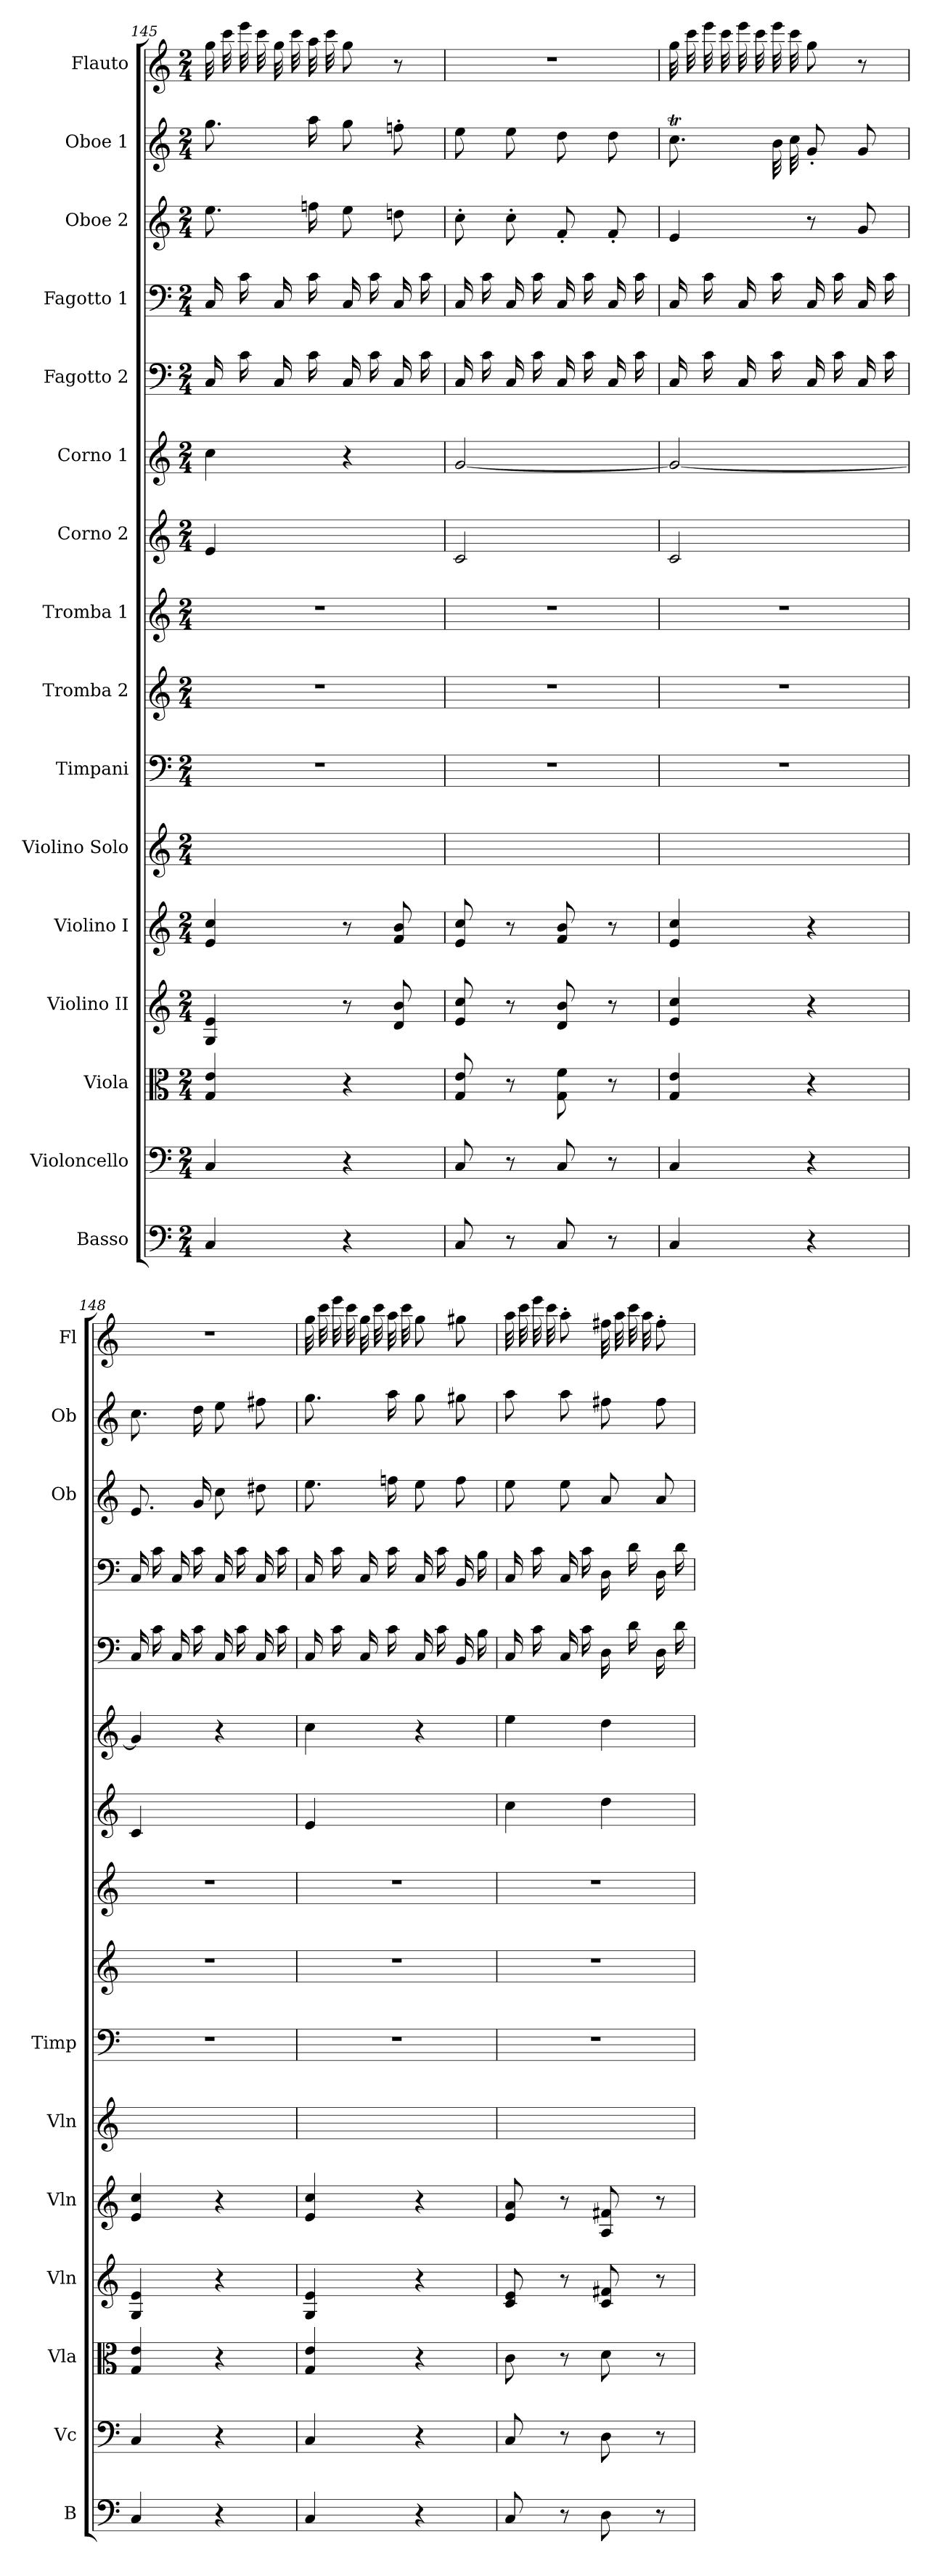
**kern	**kern	**kern	**kern	**kern	**kern	**kern	**kern	**kern	**kern	**kern	**kern	**kern	**kern	**kern	**kern
*part16	*part15	*part14	*part13	*part12	*part11	*part10	*part9	*part8	*part7	*part6	*part5	*part4	*part3	*part2	*part1
*staff16	*staff15	*staff14	*staff13	*staff12	*staff11	*staff10	*staff9	*staff8	*staff7	*staff6	*staff5	*staff4	*staff3	*staff2	*staff1
*I"Basso	*I"Violoncello	*I"Viola	*I"Violino II	*I"Violino I	*I"Violino Solo	*I"Timpani	*I"Tromba 2	*I"Tromba 1	*I"Corno 2	*I"Corno 1	*I"Fagotto 2	*I"Fagotto 1	*I"Oboe 2	*I"Oboe 1	*I"Flauto
*I'B	*I'Vc	*I'Vla	*I'Vln	*I'Vln	*I'Vln	*I'Timp	*	*	*	*	*	*	*I'Ob	*I'Ob	*I'Fl
*clefF4	*clefF4	*clefC3	*clefG2	*clefG2	*clefG2	*clefF4	*clefG2	*clefG2	*clefG2	*clefG2	*clefF4	*clefF4	*clefG2	*clefG2	*clefG2
*ITrd7c12	*	*	*	*	*	*	*	*	*ITrd7c12	*ITrd7c12	*	*	*	*	*
*k[]	*k[]	*k[]	*k[]	*k[]	*	*	*	*	*	*	*k[]	*k[]	*k[]	*k[]	*k[]
*M2/4	*M2/4	*M2/4	*M2/4	*M2/4	*M2/4	*M2/4	*M2/4	*M2/4	*M2/4	*M2/4	*M2/4	*M2/4	*M2/4	*M2/4	*M2/4
=145	=145	=145	=145	=145	=145	=145	=145	=145	=145	=145	=145	=145	=145	=145	=145
4CC	4C	4G 4e	4G 4e	4e 4cc	2ryy	2r	2r	2r	4E	4c	16C	16C	8.ee	8.gg	32gg
.	.	.	.	.	.	.	.	.	.	.	.	.	.	.	32ccc
.	.	.	.	.	.	.	.	.	.	.	16c	16c	.	.	32eee
.	.	.	.	.	.	.	.	.	.	.	.	.	.	.	32ccc
.	.	.	.	.	.	.	.	.	.	.	16C	16C	.	.	32gg
.	.	.	.	.	.	.	.	.	.	.	.	.	.	.	32ccc
.	.	.	.	.	.	.	.	.	.	.	16c	16c	16ffn	16aa	32aa
.	.	.	.	.	.	.	.	.	.	.	.	.	.	.	32ccc
4r	4r	4r	8r	8r	.	.	.	.	4ryy	4r	16C	16C	8ee	8gg	8gg
.	.	.	.	.	.	.	.	.	.	.	16c	16c	.	.	.
.	.	.	8d 8b	8f 8b	.	.	.	.	.	.	16C	16C	8ddn	8ffn'	8r
.	.	.	.	.	.	.	.	.	.	.	16c	16c	.	.	.
=146	=146	=146	=146	=146	=146	=146	=146	=146	=146	=146	=146	=146	=146	=146	=146
8CC	8C	8G 8e	8e 8cc	8e 8cc	2ryy	2r	2r	2r	2C	[2G	16C	16C	8cc'	8ee	2r
.	.	.	.	.	.	.	.	.	.	.	16c	16c	.	.	.
8r	8r	8r	8r	8r	.	.	.	.	.	.	16C	16C	8cc'	8ee	.
.	.	.	.	.	.	.	.	.	.	.	16c	16c	.	.	.
8CC	8C	8G 8f	8d 8b	8f 8b	.	.	.	.	.	.	16C	16C	8f'	8dd	.
.	.	.	.	.	.	.	.	.	.	.	16c	16c	.	.	.
8r	8r	8r	8r	8r	.	.	.	.	.	.	16C	16C	8f'	8dd	.
.	.	.	.	.	.	.	.	.	.	.	16c	16c	.	.	.
=147	=147	=147	=147	=147	=147	=147	=147	=147	=147	=147	=147	=147	=147	=147	=147
4CC	4C	4G 4e	4e 4cc	4e 4cc	2ryy	2r	2r	2r	2C	2G_	16C	16C	4e	8.ccT	32gg
.	.	.	.	.	.	.	.	.	.	.	.	.	.	.	32ccc
.	.	.	.	.	.	.	.	.	.	.	16c	16c	.	.	32eee
.	.	.	.	.	.	.	.	.	.	.	.	.	.	.	32ccc
.	.	.	.	.	.	.	.	.	.	.	16C	16C	.	.	32eee
.	.	.	.	.	.	.	.	.	.	.	.	.	.	.	32ccc
.	.	.	.	.	.	.	.	.	.	.	16c	16c	.	32b	32eee
.	.	.	.	.	.	.	.	.	.	.	.	.	.	32cc	32ccc
4r	4r	4r	4r	4r	.	.	.	.	.	.	16C	16C	8r	8g'	8gg
.	.	.	.	.	.	.	.	.	.	.	16c	16c	.	.	.
.	.	.	.	.	.	.	.	.	.	.	16C	16C	8g	8g	8r
.	.	.	.	.	.	.	.	.	.	.	16c	16c	.	.	.
=148	=148	=148	=148	=148	=148	=148	=148	=148	=148	=148	=148	=148	=148	=148	=148
4CC	4C	4G 4e	4G 4e	4e 4cc	2ryy	2r	2r	2r	4C	4G]	16C	16C	8.e	8.cc	2r
.	.	.	.	.	.	.	.	.	.	.	16c	16c	.	.	.
.	.	.	.	.	.	.	.	.	.	.	16C	16C	.	.	.
.	.	.	.	.	.	.	.	.	.	.	16c	16c	16g	16dd	.
4r	4r	4r	4r	4r	.	.	.	.	4ryy	4r	16C	16C	8cc	8ee	.
.	.	.	.	.	.	.	.	.	.	.	16c	16c	.	.	.
.	.	.	.	.	.	.	.	.	.	.	16C	16C	8dd#X	8ff#X	.
.	.	.	.	.	.	.	.	.	.	.	16c	16c	.	.	.
=149	=149	=149	=149	=149	=149	=149	=149	=149	=149	=149	=149	=149	=149	=149	=149
4CC	4C	4G 4e	4G 4e	4e 4cc	2ryy	2r	2r	2r	4E	4c	16C	16C	8.ee	8.gg	32gg
.	.	.	.	.	.	.	.	.	.	.	.	.	.	.	32ccc
.	.	.	.	.	.	.	.	.	.	.	16c	16c	.	.	32eee
.	.	.	.	.	.	.	.	.	.	.	.	.	.	.	32ccc
.	.	.	.	.	.	.	.	.	.	.	16C	16C	.	.	32gg
.	.	.	.	.	.	.	.	.	.	.	.	.	.	.	32ccc
.	.	.	.	.	.	.	.	.	.	.	16c	16c	16ffn	16aa	32aa
.	.	.	.	.	.	.	.	.	.	.	.	.	.	.	32ccc
4r	4r	4r	4r	4r	.	.	.	.	4ryy	4r	16C	16C	8ee	8gg	8gg
.	.	.	.	.	.	.	.	.	.	.	16c	16c	.	.	.
.	.	.	.	.	.	.	.	.	.	.	16BB	16BB	8ff	8gg#X	8gg#X
.	.	.	.	.	.	.	.	.	.	.	16B	16B	.	.	.
=150	=150	=150	=150	=150	=150	=150	=150	=150	=150	=150	=150	=150	=150	=150	=150
8CC	8C	8c	8c 8e	8e 8a	2ryy	2r	2r	2r	4c	4e	16C	16C	8ee	8aa	32aa
.	.	.	.	.	.	.	.	.	.	.	.	.	.	.	32ccc
.	.	.	.	.	.	.	.	.	.	.	16c	16c	.	.	32eee
.	.	.	.	.	.	.	.	.	.	.	.	.	.	.	32ccc
8r	8r	8r	8r	8r	.	.	.	.	.	.	16C	16C	8ee	8aa	8aa'
.	.	.	.	.	.	.	.	.	.	.	16c	16c	.	.	.
8DD	8D	8d	8c 8f#X	8A 8f#X	.	.	.	.	4d	4d	16D	16D	8a	8ff#X	32ff#X
.	.	.	.	.	.	.	.	.	.	.	.	.	.	.	32aa
.	.	.	.	.	.	.	.	.	.	.	16d	16d	.	.	32ccc
.	.	.	.	.	.	.	.	.	.	.	.	.	.	.	32aa
8r	8r	8r	8r	8r	.	.	.	.	.	.	16D	16D	8a	8ff#	8ff#'
.	.	.	.	.	.	.	.	.	.	.	16d	16d	.	.	.
=	=	=	=	=	=	=	=	=	=	=	=	=	=	=	=
*-	*-	*-	*-	*-	*-	*-	*-	*-	*-	*-	*-	*-	*-	*-	*-
